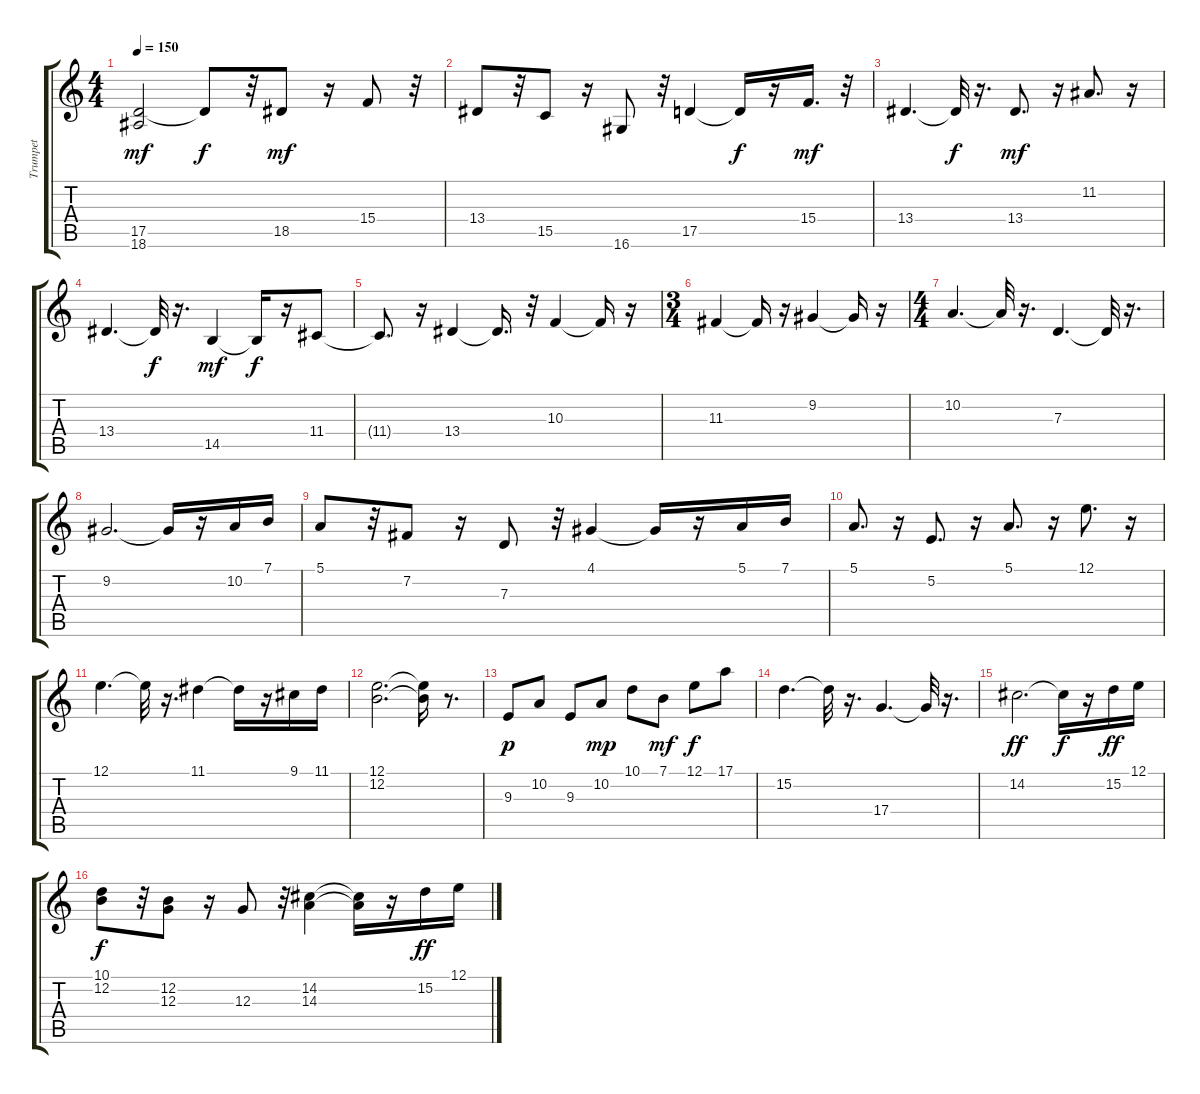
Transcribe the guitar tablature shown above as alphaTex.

\track ("Trumpet" "Trumpet") {instrument trumpet}
\staff {score tabs}
\tuning (E4 B3 G3 D3 A2 E2) {hide}
\ts (4 4)
\tempo 150
\clef g2
\ks c
(17.5 18.6).2{dy mf} 17.5{t}.8{dy f} r.32 18.5.8{dy mf} r.16 15.4.8 r.32 |
13.4.8 r.32 15.5.8 r.16 16.6.8 r.32 17.5.4 17.5{t}.16{dy f} r.16 15.4.16{d dy mf} r.32 |
13.4.4{d} 13.4{t}.32{dy f} r.16{d} 13.4.8{d dy mf} r.16 11.2.8{d} r.16 |
13.4.4{d} 13.4{t}.32{dy f} r.16{d} 14.5.4{dy mf} 14.5{t}.16{dy f} r.16 11.4.8 |
11.4{t}.8{d} r.16 13.4.4 13.4{t}.16{d} r.32 10.3.4 10.3{t}.16 r.16 |
\ts (3 4)
11.3.4 11.3{t}.16 r.16 9.2.4 9.2{t}.16 r.16 |
\ts (4 4)
10.2.4{d} 10.2{t}.32 r.16{d} 7.3.4{d} 7.3{t}.32 r.16{d} |
9.2.2{d} 9.2{t}.16 r.16 10.2.16 7.1.16 |
5.1.8 r.32 7.2.8 r.16 7.3.8 r.32 4.1.4 4.1{t}.16 r.16 5.1.16 7.1.16 |
5.1.8{d} r.16 5.2.8{d} r.16 5.1.8{d} r.16 12.1.8{d} r.16 |
12.1.4{d} 12.1{t}.32 r.16{d} 11.1.4 11.1{t}.16 r.16 9.1.16 11.1.16 |
(12.1 12.2).2{d} (12.1{t} 12.2{t}).16 r.8{d} |
9.3.8{dy p} 10.2.8 9.3.8 10.2.8{dy mp} 10.1.8 7.1.8{dy mf} 12.1.8{dy f} 17.1.8 |
15.2.4{d} 15.2{t}.32 r.16{d} 17.4.4{d} 17.4{t}.32 r.16{d} |
14.2.2{d dy ff} 14.2{t}.16{dy f} r.16 15.2.16{dy ff} 12.1.16 |
(10.1 12.2).8{dy f} r.32 (12.2 12.3).8 r.16 12.3.8 r.32 (14.2 14.3).4 (14.2{t} 14.3{t}).16 r.16 15.2.16{dy ff} 12.1.16
